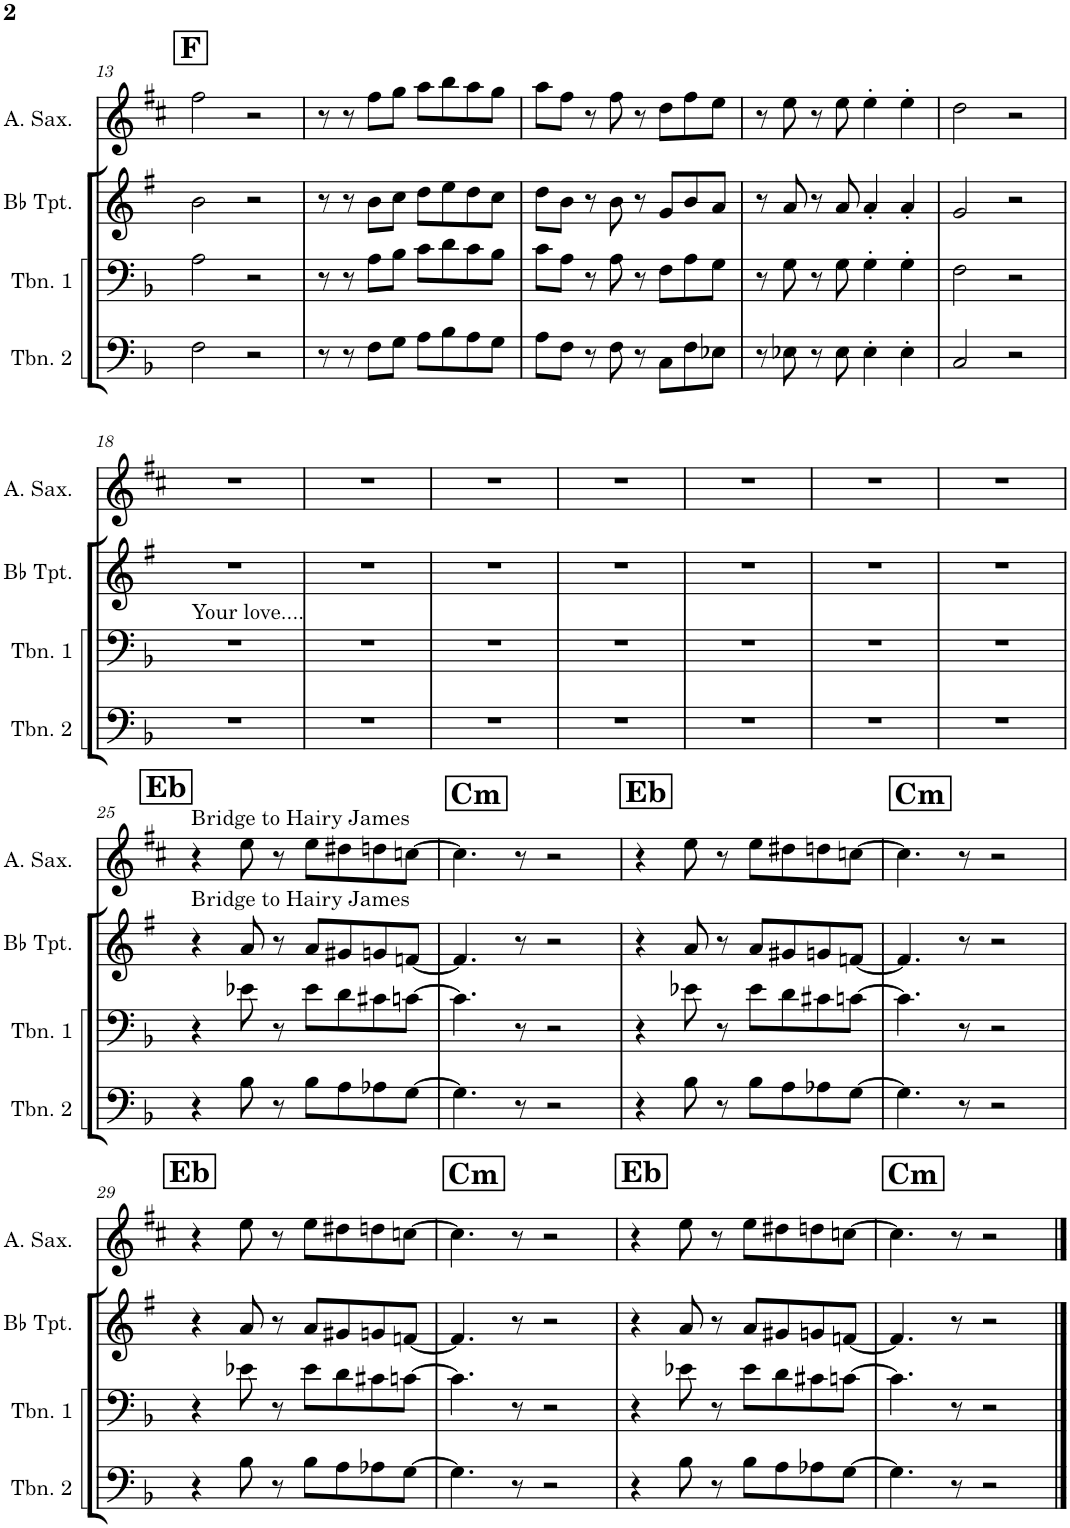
**kern	**kern	**kern	**kern
*part4	*part3	*part2	*part1
*staff4	*staff3	*staff2	*staff1
*I"Trombone 2	*I"Trombone 1	*I"Bb Trumpet	*I"Alto Saxophone
*I'Tbn. 2	*I'Tbn. 1	*I'Bb Tpt.	*I'A. Sax.
!!LO:PB:g=z
*clefF4	*clefF4	*clefG2	*clefG2
*	*	*Trd1c2	*Trd5c9
*k[b-]	*k[b-]	*k[f#]	*k[f#c#]
*M4/4	*M4/4	*M4/4	*M4/4
!!LO:REH:place=s1:a:B:cj:fs=14:t=F
=13	=13	=13	=13
2F\	2A\	2b\	2ff#\
2r	2r	2r	2r
=14	=14	=14	=14
8r	8r	8r	8r
8r	8r	8r	8r
8F\L	8A\L	8b\L	8ff#\L
8G\J	8B-\J	8cc\J	8gg\J
8A\L	8c\L	8dd\L	8aa\L
8B-\	8d\	8ee\	8bb\
8A\	8c\	8dd\	8aa\
8G\J	8B-\J	8cc\J	8gg\J
=15	=15	=15	=15
8A\L	8c\L	8dd\L	8aa\L
8F\J	8A\J	8b\J	8ff#\J
8r	8r	8r	8r
8F\	8A\	8b\	8ff#\
8r	8r	8r	8r
8C\L	8F\L	8g/L	8dd\L
8F\	8A\	8b/	8ff#\
8E-X\J	8G\J	8a/J	8ee\J
=16	=16	=16	=16
8r	8r	8r	8r
8E-X\	8G\	8a/	8ee\
8r	8r	8r	8r
8E-\	8G\	8a/	8ee\
4E-'\	4G'\	4a'/	4ee'\
4E-'\	4G'\	4a'/	4ee'\
=17	=17	=17	=17
2C/	2F\	2g/	2dd\
2r	2r	2r	2r
!!LO:LB:g=z
=18	=18	=18	=18
!	!LO:TX:a:t=Your love....	!	!
1r	1r	1r	1r
=19	=19	=19	=19
1r	1r	1r	1r
=20	=20	=20	=20
1r	1r	1r	1r
=21	=21	=21	=21
1r	1r	1r	1r
=22	=22	=22	=22
1r	1r	1r	1r
=23	=23	=23	=23
1r	1r	1r	1r
=24	=24	=24	=24
1r	1r	1r	1r
!!LO:LB:g=z
!!LO:REH:place=s1:a:B:cj:fs=14:t=Eb
=25	=25	=25	=25
!	!	!	!LO:TX:a:t=Bridge to Hairy James
!	!	!LO:TX:a:t=Bridge to Hairy James	!
4r	4r	4r	4r
8B-\	8e-X\	8a/	8ee\
8r	8r	8r	8r
8B-\L	8e-\L	8a/L	8ee\L
8A\	8d\	8g#X/	8dd#X\
8A-X\	8c#X\	8gn/	8ddn\
[8G\J	[8cn\J	[8fn/J	[8ccn\J
!!LO:REH:place=s1:a:B:cj:fs=14:t=Cm
=26	=26	=26	=26
4.G\]	4.c\]	4.f/]	4.cc\]
8r	8r	8r	8r
2r	2r	2r	2r
!!LO:REH:place=s1:a:B:cj:fs=14:t=Eb
=27	=27	=27	=27
4r	4r	4r	4r
8B-\	8e-X\	8a/	8ee\
8r	8r	8r	8r
8B-\L	8e-\L	8a/L	8ee\L
8A\	8d\	8g#X/	8dd#X\
8A-X\	8c#X\	8gn/	8ddn\
[8G\J	[8cn\J	[8fn/J	[8ccn\J
!!LO:REH:place=s1:a:B:cj:fs=14:t=Cm
=28	=28	=28	=28
4.G\]	4.c\]	4.f/]	4.cc\]
8r	8r	8r	8r
2r	2r	2r	2r
!!LO:LB:g=z
!!LO:REH:place=s1:a:B:cj:fs=14:t=Eb
=29	=29	=29	=29
4r	4r	4r	4r
8B-\	8e-X\	8a/	8ee\
8r	8r	8r	8r
8B-\L	8e-\L	8a/L	8ee\L
8A\	8d\	8g#X/	8dd#X\
8A-X\	8c#X\	8gn/	8ddn\
[8G\J	[8cn\J	[8fn/J	[8ccn\J
!!LO:REH:place=s1:a:B:cj:fs=14:t=Cm
=30	=30	=30	=30
4.G\]	4.c\]	4.f/]	4.cc\]
8r	8r	8r	8r
2r	2r	2r	2r
!!LO:REH:place=s1:a:B:cj:fs=14:t=Eb
=31	=31	=31	=31
4r	4r	4r	4r
8B-\	8e-X\	8a/	8ee\
8r	8r	8r	8r
8B-\L	8e-\L	8a/L	8ee\L
8A\	8d\	8g#X/	8dd#X\
8A-X\	8c#X\	8gn/	8ddn\
[8G\J	[8cn\J	[8fn/J	[8ccn\J
!!LO:REH:place=s1:a:B:cj:fs=14:t=Cm
=32	=32	=32	=32
4.G\]	4.c\]	4.f/]	4.cc\]
8r	8r	8r	8r
2r	2r	2r	2r
==	==	==	==
*-	*-	*-	*-
